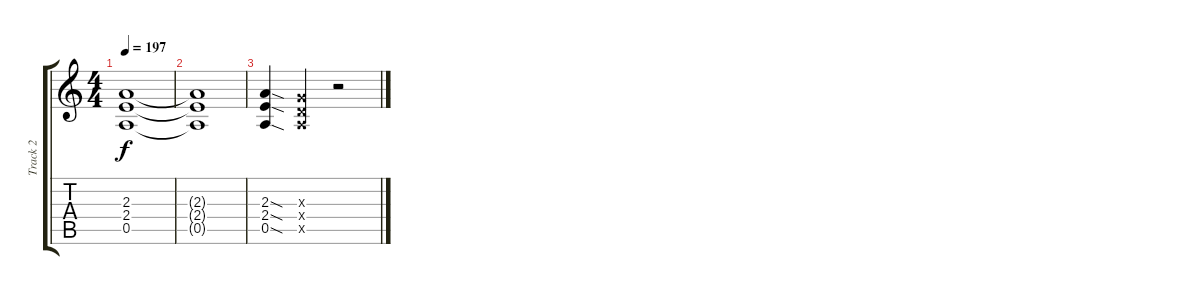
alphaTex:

\track ("Track 2" "Track 2") {instrument overdrivenguitar}
\staff {score tabs}
\tuning (E4 B3 G3 D3 A2 E2) {hide}
\ts (4 4)
\tempo 197
\clef g2
\ks c
(2.3{t} 2.4{t} 0.5{t}).1{dy f} |
(2.3{t} 2.4{t} 0.5{t}).1 |
(2.3{sod} 2.4{sod} 0.5{sod}).4 (0.3{x} 0.4{x} 0.5{x}).4 r.2
